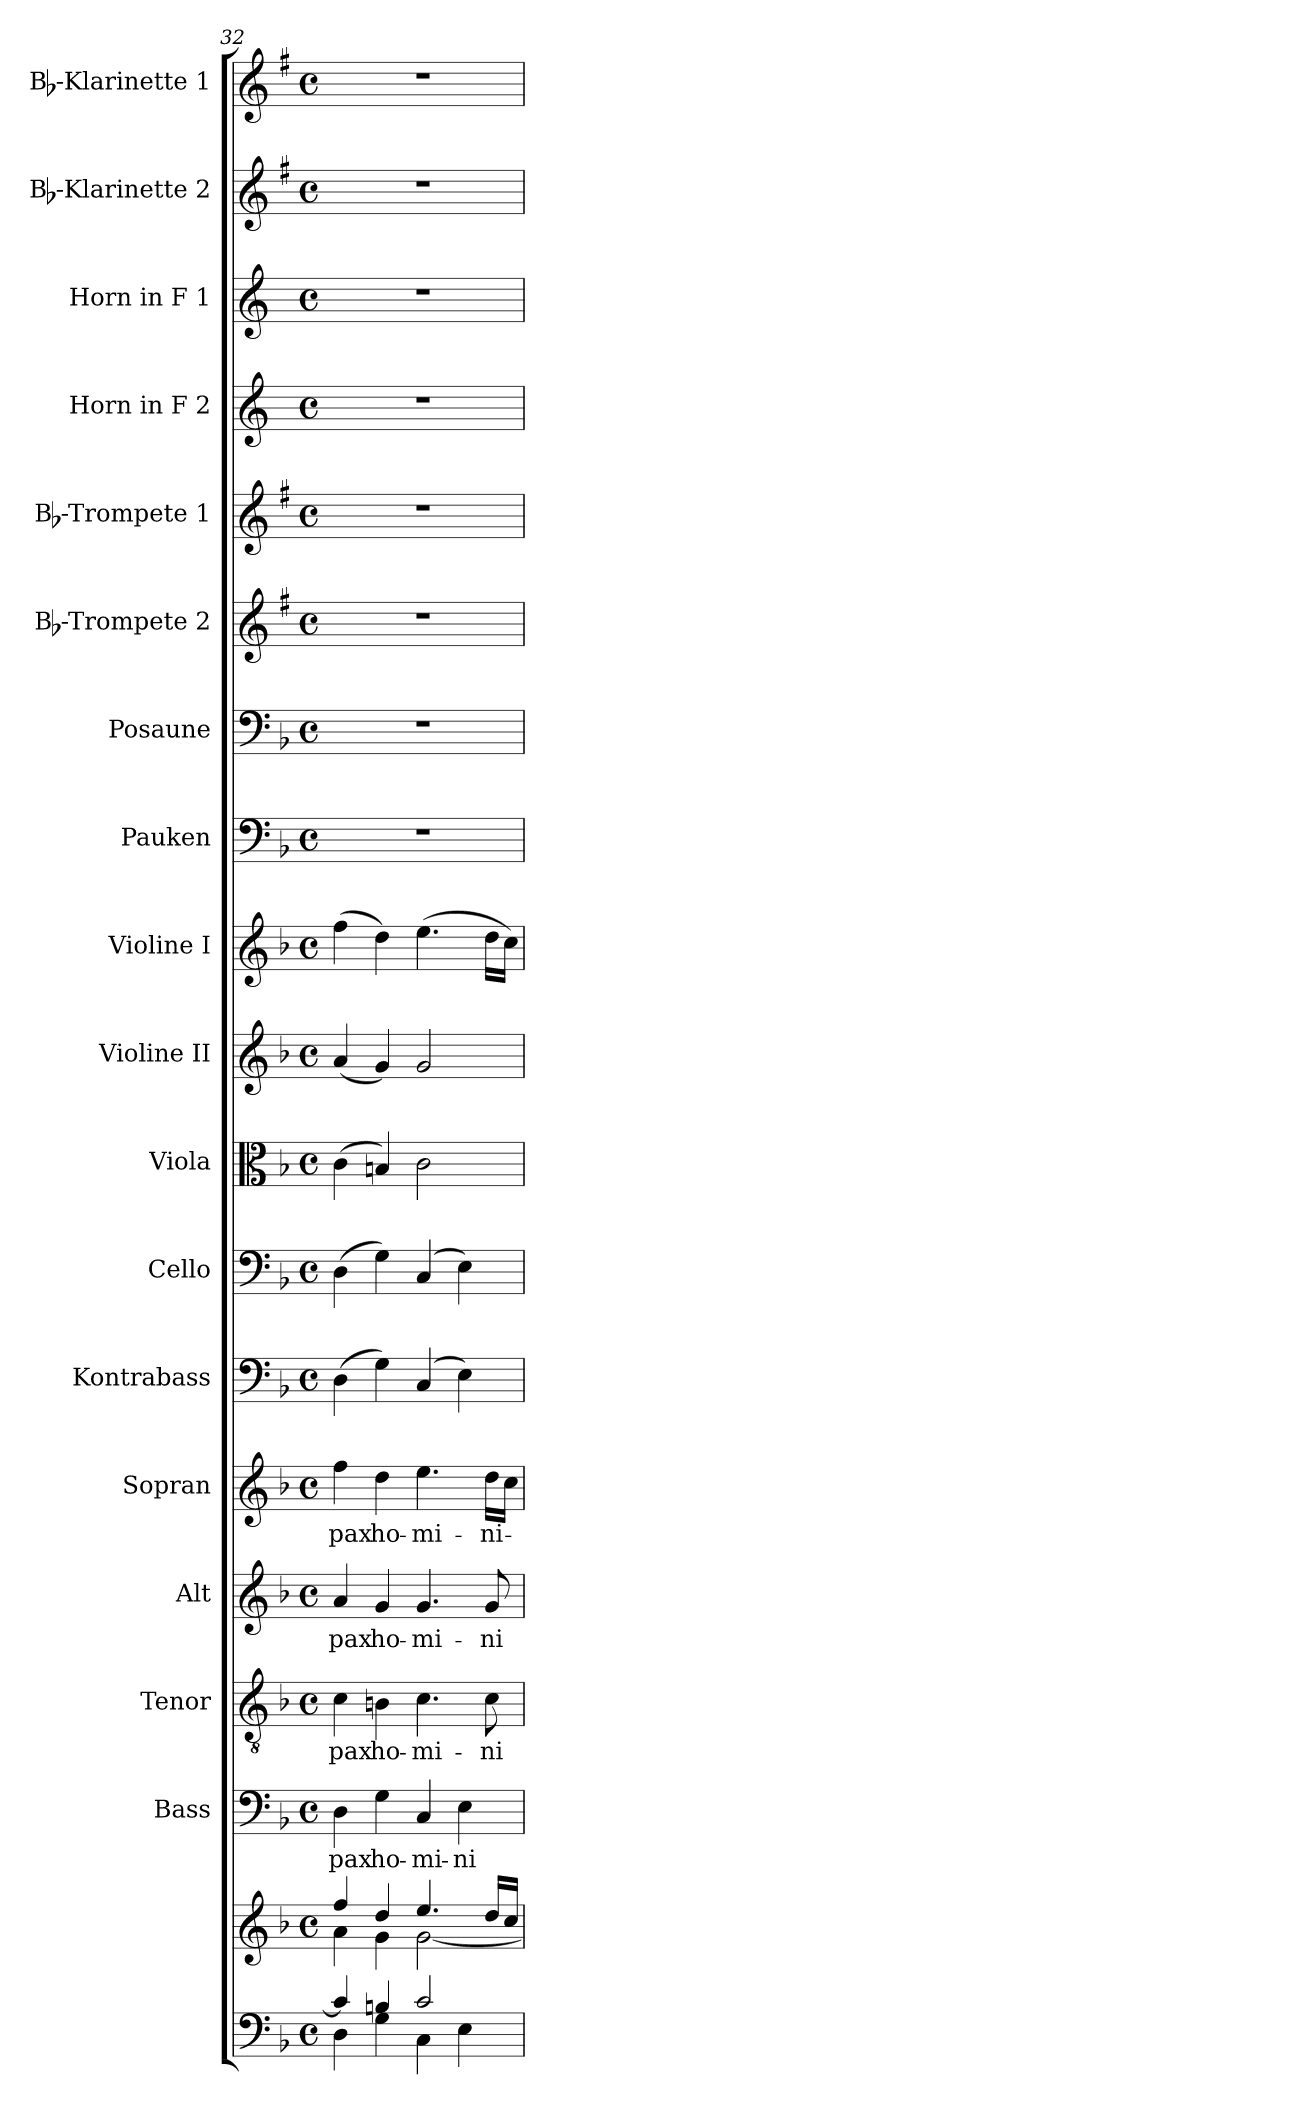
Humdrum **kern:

**kern	**kern	**kern	**text	**kern	**text	**kern	**text	**kern	**text	**kern	**kern	**kern	**kern	**kern	**kern	**kern	**kern	**kern	**kern	**kern	**kern	**kern
*part18	*part18	*part17	*part17	*part16	*part16	*part15	*part15	*part14	*part14	*part13	*part12	*part11	*part10	*part9	*part8	*part7	*part6	*part5	*part4	*part3	*part2	*part1
*staff19	*staff18	*staff17	*staff17	*staff16	*staff16	*staff15	*staff15	*staff14	*staff14	*staff13	*staff12	*staff11	*staff10	*staff9	*staff8	*staff7	*staff6	*staff5	*staff4	*staff3	*staff2	*staff1
*	*	*I"Bass	*	*I"Tenor	*	*I"Alt	*	*I"Sopran	*	*I"Kontrabass	*I"Cello	*I"Viola	*I"Violine II	*I"Violine I	*I"Pauken	*I"Posaune	*I"Bb-Trompete 2	*I"Bb-Trompete 1	*I"Horn in F 2	*I"Horn in F 1	*I"Bb-Klarinette 2	*I"Bb-Klarinette 1
*	*	*I'B.	*	*I'T.	*	*I'A.	*	*I'S.	*	*I'Kb.	*	*I'Vla.	*I'Vl. II	*I'Vl. I	*I'Pk.	*I'Pos.	*I'Bb Trp. 2	*I'Bb Trp. 1	*	*	*I'Bb Kl. 2	*I'Bb Kl. 1
*clefF4	*clefG2	*clefF4	*	*clefGv2	*	*clefG2	*	*clefG2	*	*clefF4	*clefF4	*clefC3	*clefG2	*clefG2	*clefF4	*clefF4	*clefG2	*clefG2	*clefG2	*clefG2	*clefG2	*clefG2
*	*	*	*	*	*	*	*	*	*	*ITrd7c12	*	*	*	*	*	*	*ITrd1c2	*ITrd1c2	*ITrd4c7	*ITrd4c7	*ITrd1c2	*ITrd1c2
*k[b-]	*k[b-]	*k[b-]	*	*k[b-]	*	*k[b-]	*	*k[b-]	*	*k[b-]	*k[b-]	*k[b-]	*k[b-]	*k[b-]	*k[b-]	*k[b-]	*k[b-]	*k[b-]	*k[b-]	*k[b-]	*k[b-]	*k[b-]
*F:	*F:	*F:	*	*F:	*	*F:	*	*F:	*	*F:	*F:	*F:	*F:	*F:	*F:	*F:	*F:	*F:	*F:	*F:	*F:	*F:
*M4/4	*M4/4	*M4/4	*	*M4/4	*	*M4/4	*	*M4/4	*	*M4/4	*M4/4	*M4/4	*M4/4	*M4/4	*M4/4	*M4/4	*M4/4	*M4/4	*M4/4	*M4/4	*M4/4	*M4/4
*met(c)	*met(c)	*met(c)	*	*met(c)	*	*met(c)	*	*met(c)	*	*met(c)	*met(c)	*met(c)	*met(c)	*met(c)	*met(c)	*met(c)	*met(c)	*met(c)	*met(c)	*met(c)	*met(c)	*met(c)
=32	=32	=32	=32	=32	=32	=32	=32	=32	=32	=32	=32	=32	=32	=32	=32	=32	=32	=32	=32	=32	=32	=32
*^	*^	*	*	*	*	*	*	*	*	*	*	*	*	*	*	*	*	*	*	*	*	*
!	!	!	!	!	!LO:LY:b	!	!LO:LY:b	!	!LO:LY:b	!	!LO:LY:b	!	!	!	!	!	!	!	!	!	!	!	!	!
4c/]	4D\	4ff/	4a\	4D\	pax	4c\	pax	4a/	pax	4ff\	pax	(>4DD\	(>4D\	(>4c\	(<4a/	(>4ff\	1r	1r	1r	1r	1r	1r	1r	1r
!	!	!	!	!	!LO:LY:b	!	!LO:LY:b	!	!LO:LY:b	!	!LO:LY:b	!	!	!	!	!	!	!	!	!	!	!	!	!
4Bn/	4G\	4dd/	4g\	4G\	ho-	4Bn\	ho-	4g/	ho-	4dd\	ho-	4GG\)	4G\)	4Bn/)	4g/)	4dd\)	.	.	.	.	.	.	.	.
!	!	!	!	!	!LO:LY:b	!	!LO:LY:b	!	!LO:LY:b	!	!LO:LY:b	!	!	!	!	!	!	!	!	!	!	!	!	!
2c/	4C\	4.ee/	[<2g\	4C/	-mi-	4.c\	-mi-	4.g/	-mi-	4.ee\	-mi-	(4CC/	(4C/	2c\	2g/	(>4.ee\	.	.	.	.	.	.	.	.
!	!	!	!	!	!LO:LY:b	!	!	!	!	!	!	!	!	!	!	!	!	!	!	!	!	!	!	!
.	4E\	.	.	4E\	-ni-	.	.	.	.	.	.	4EE\)	4E\)	.	.	.	.	.	.	.	.	.	.	.
!	!	!	!	!	!	!	!LO:LY:b	!	!LO:LY:b	!	!LO:LY:b	!	!	!	!	!	!	!	!	!	!	!	!	!
.	.	16dd/LL	.	.	.	8c\	-ni-	8g/	-ni-	16dd\LL	-ni-	.	.	.	.	16dd\LL	.	.	.	.	.	.	.	.
.	.	16cc/JJ	.	.	.	.	.	.	.	16cc\JJ	.	.	.	.	.	16cc\JJ)	.	.	.	.	.	.	.	.
*v	*v	*	*	*	*	*	*	*	*	*	*	*	*	*	*	*	*	*	*	*	*	*	*	*
*	*v	*v	*	*	*	*	*	*	*	*	*	*	*	*	*	*	*	*	*	*	*	*	*
=	=	=	=	=	=	=	=	=	=	=	=	=	=	=	=	=	=	=	=	=	=	=
*-	*-	*-	*-	*-	*-	*-	*-	*-	*-	*-	*-	*-	*-	*-	*-	*-	*-	*-	*-	*-	*-	*-
